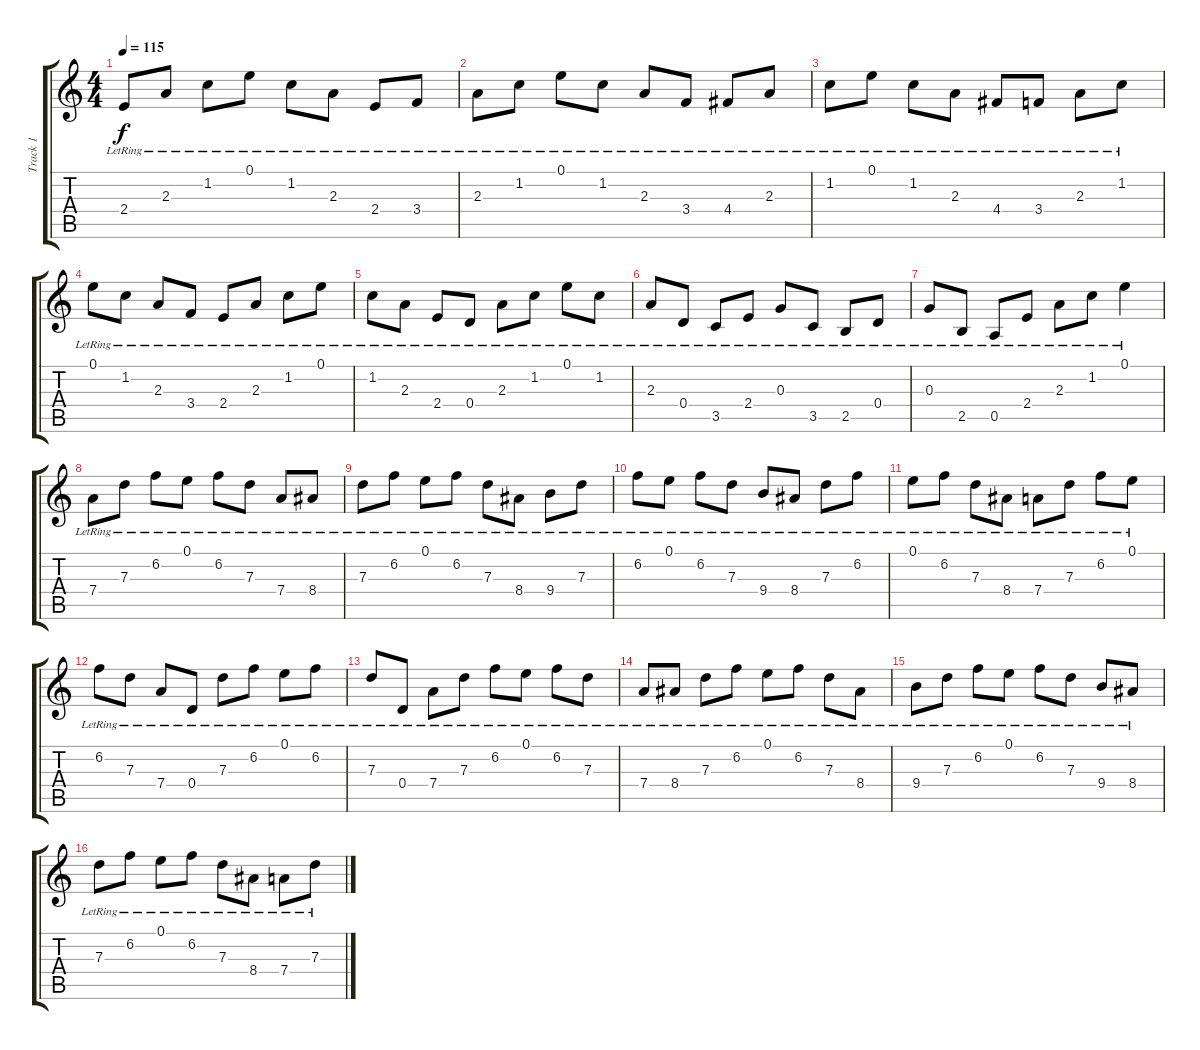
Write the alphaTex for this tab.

\track ("Track 1" "Track 1") {instrument acousticguitarsteel}
\staff {score tabs}
\tuning (E4 B3 G3 D3 A2 E2) {hide}
\ts (4 4)
\tempo 115
\clef g2
\ks c
2.4{lr}.8{dy f instrument acousticguitarsteel} 2.3{lr}.8 1.2{lr}.8 0.1{lr}.8 1.2{lr}.8 2.3{lr}.8 2.4{lr}.8 3.4{lr}.8 |
2.3{lr}.8 1.2{lr}.8 0.1{lr}.8 1.2{lr}.8 2.3{lr}.8 3.4{lr}.8 4.4{lr}.8 2.3{lr}.8 |
1.2{lr}.8 0.1{lr}.8 1.2{lr}.8 2.3{lr}.8 4.4{lr}.8 3.4{lr}.8 2.3{lr}.8 1.2{lr}.8 |
0.1{lr}.8 1.2{lr}.8 2.3{lr}.8 3.4{lr}.8 2.4{lr}.8 2.3{lr}.8 1.2{lr}.8 0.1{lr}.8 |
1.2{lr}.8 2.3{lr}.8 2.4{lr}.8 0.4{lr}.8 2.3{lr}.8 1.2{lr}.8 0.1{lr}.8 1.2{lr}.8 |
2.3{lr}.8 0.4{lr}.8 3.5{lr}.8 2.4{lr}.8 0.3{lr}.8 3.5{lr}.8 2.5{lr}.8 0.4{lr}.8 |
0.3{lr}.8 2.5{lr}.8 0.5{lr}.8 2.4{lr}.8 2.3{lr}.8 1.2{lr}.8 0.1{lr}.4 |
7.4{lr}.8 7.3{lr}.8 6.2{lr}.8 0.1{lr}.8 6.2{lr}.8 7.3{lr}.8 7.4{lr}.8 8.4{lr}.8 |
7.3{lr}.8 6.2{lr}.8 0.1{lr}.8 6.2{lr}.8 7.3{lr}.8 8.4{lr}.8 9.4{lr}.8 7.3{lr}.8 |
6.2{lr}.8 0.1{lr}.8 6.2{lr}.8 7.3{lr}.8 9.4{lr}.8 8.4{lr}.8 7.3{lr}.8 6.2{lr}.8 |
0.1{lr}.8 6.2{lr}.8 7.3{lr}.8 8.4{lr}.8 7.4{lr}.8 7.3{lr}.8 6.2{lr}.8 0.1{lr}.8 |
6.2{lr}.8 7.3{lr}.8 7.4{lr}.8 0.4{lr}.8 7.3{lr}.8 6.2{lr}.8 0.1{lr}.8 6.2{lr}.8 |
7.3{lr}.8 0.4{lr}.8 7.4{lr}.8 7.3{lr}.8 6.2{lr}.8 0.1{lr}.8 6.2{lr}.8 7.3{lr}.8 |
7.4{lr}.8 8.4{lr}.8 7.3{lr}.8 6.2{lr}.8 0.1{lr}.8 6.2{lr}.8 7.3{lr}.8 8.4{lr}.8 |
9.4{lr}.8 7.3{lr}.8 6.2{lr}.8 0.1{lr}.8 6.2{lr}.8 7.3{lr}.8 9.4{lr}.8 8.4{lr}.8 |
7.3{lr}.8 6.2{lr}.8 0.1{lr}.8 6.2{lr}.8 7.3{lr}.8 8.4{lr}.8 7.4{lr}.8 7.3{lr}.8
